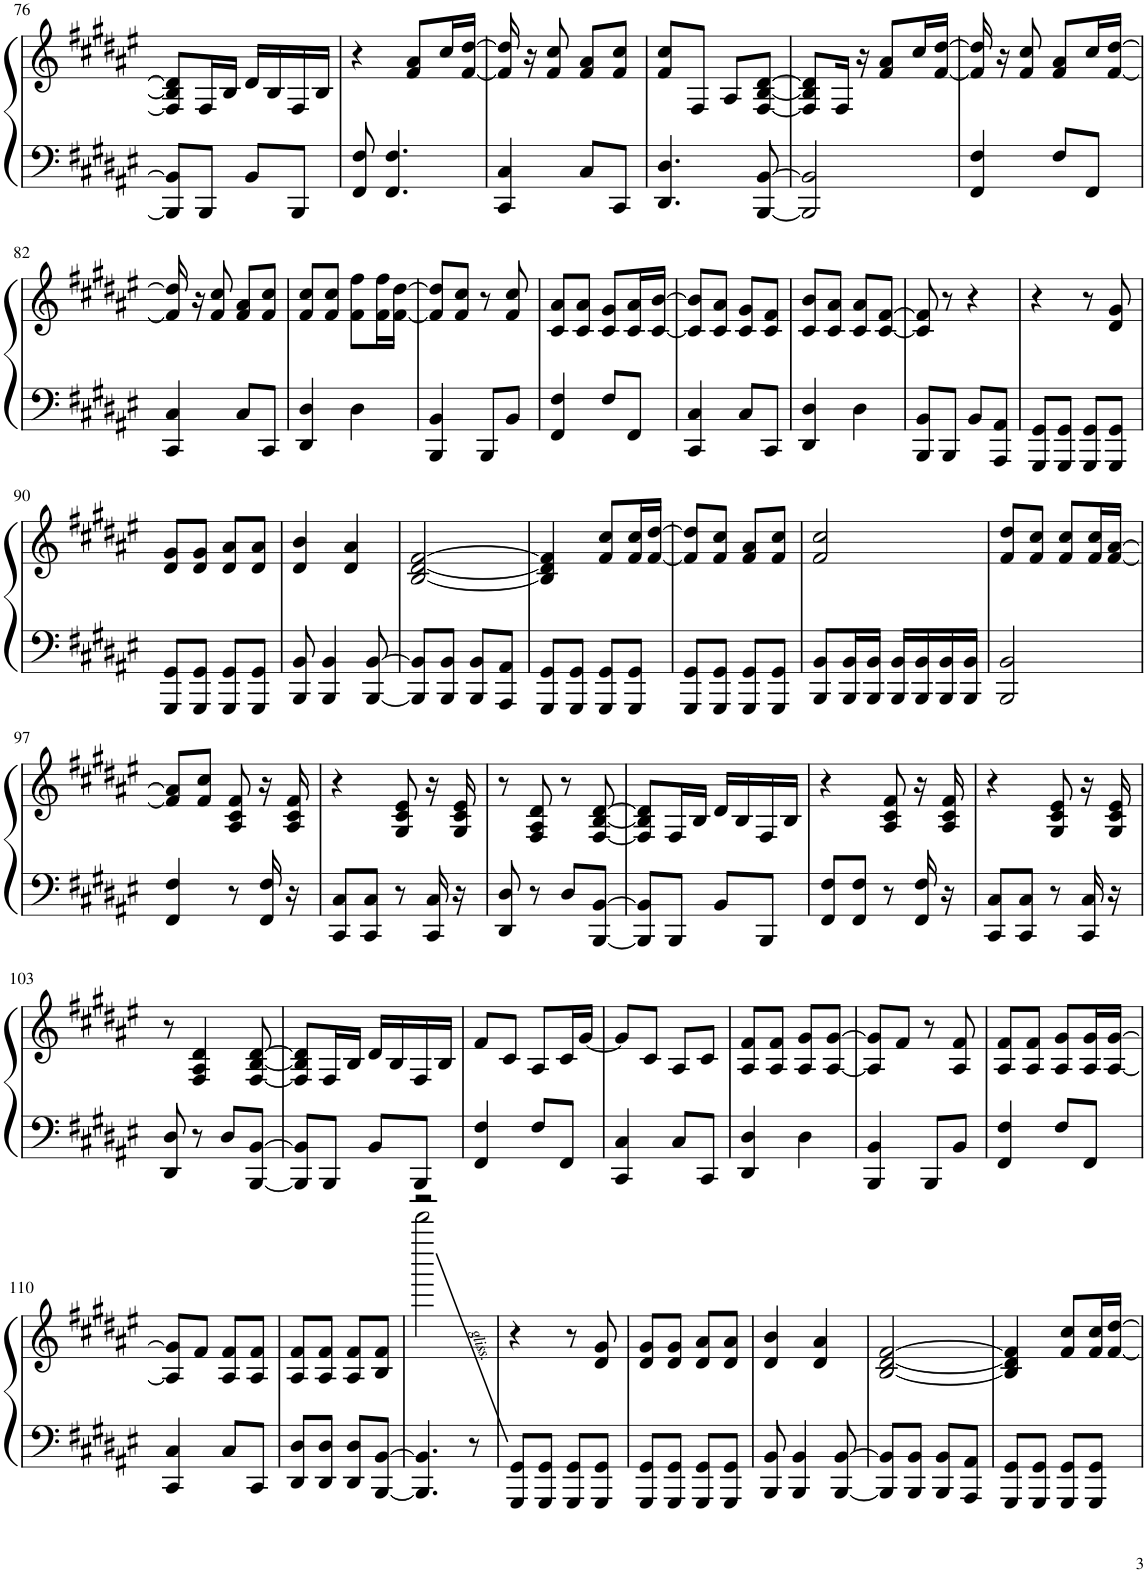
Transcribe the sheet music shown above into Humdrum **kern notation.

**kern	**kern
*part1	*part1
*staff2	*staff1
*I"Фортепиано	*
!!LO:PB:g=z
*clefF4	*clefG2
*k[f#c#g#d#a#e#]	*k[f#c#g#d#a#e#]
*M2/4	*M2/4
=76	=76
8BBB/] 8BB/]L	8F#/] 8B/] 8d#/]L
8BBB/J	16F#/L
.	16B/JJ
8BB/L	16d#/LL
.	16B/
8BBB/J	16F#/
.	16B/JJ
=77	=77
8FF#/ 8F#/	4r
4.FF#/ 4.F#/	.
.	8f#/ 8a#/L
.	16cc#/L
.	[16f#/ [16dd#/JJ
=78	=78
4CC#/ 4C#/	16f#/] 16dd#/]
.	16r
.	8f#/ 8cc#/
8C#/L	8f#/ 8a#/L
8CC#/J	8f#/ 8cc#/J
=79	=79
4.DD#/ 4.D#/	8f#/ 8cc#/L
.	8F#/J
.	8A#/L
[8BBB/ [8BB/	[8F#/ [8B/ [8d#/J
=80	=80
2BBB/] 2BB/]	8F#/] 8B/] 8d#/]L
.	16F#/Jk
.	16r
.	8f#/ 8a#/L
.	16cc#/L
.	[16f#/ [16dd#/JJ
=81	=81
4FF#/ 4F#/	16f#/] 16dd#/]
.	16r
.	8f#/ 8cc#/
8F#/L	8f#/ 8a#/L
8FF#/J	16cc#/L
.	[16f#/ [16dd#/JJ
!!LO:LB:g=z
=82	=82
4CC#/ 4C#/	16f#/] 16dd#/]
.	16r
.	8f#/ 8cc#/
8C#/L	8f#/ 8a#/L
8CC#/J	8f#/ 8cc#/J
=83	=83
4DD#/ 4D#/	8f#/ 8cc#/L
.	8f#/ 8cc#/J
4D#\	8f#\ 8ff#\L
.	16f#\ 16ff#\L
.	[16f#\ [16dd#\JJ
=84	=84
4BBB/ 4BB/	8f#/] 8dd#/]L
.	8f#/ 8cc#/J
8BBB/L	8r
8BB/J	8f#/ 8cc#/
=85	=85
4FF#/ 4F#/	8c#/ 8a#/L
.	8c#/ 8a#/J
8F#/L	8c#/ 8g#/L
8FF#/J	16c#/ 16a#/L
.	[16c#/ [16b/JJ
=86	=86
4CC#/ 4C#/	8c#/] 8b/]L
.	8c#/ 8a#/J
8C#/L	8c#/ 8g#/L
8CC#/J	8c#/ 8f#/J
=87	=87
4DD#/ 4D#/	8c#/ 8b/L
.	8c#/ 8a#/J
4D#\	8c#/ 8a#/L
.	[8c#/ [8f#/J
=88	=88
8BBB/ 8BB/L	8c#/] 8f#/]
8BBB/J	8r
8BB/L	4r
8AAA#/ 8AA#/J	.
=89	=89
8GGG#/ 8GG#/L	4r
8GGG#/ 8GG#/J	.
8GGG#/ 8GG#/L	8r
8GGG#/ 8GG#/J	8d#/ 8g#/
!!LO:LB:g=z
=90	=90
8GGG#/ 8GG#/L	8d#/ 8g#/L
8GGG#/ 8GG#/J	8d#/ 8g#/J
8GGG#/ 8GG#/L	8d#/ 8a#/L
8GGG#/ 8GG#/J	8d#/ 8a#/J
=91	=91
8BBB/ 8BB/	4d#/ 4b/
4BBB/ 4BB/	.
.	4d#/ 4a#/
[8BBB/ [8BB/	.
=92	=92
8BBB/] 8BB/]L	[2B/ [2d#/ [2f#/
8BBB/ 8BB/J	.
8BBB/ 8BB/L	.
8AAA#/ 8AA#/J	.
=93	=93
8GGG#/ 8GG#/L	4B/] 4d#/] 4f#/]
8GGG#/ 8GG#/J	.
8GGG#/ 8GG#/L	8f#/ 8cc#/L
8GGG#/ 8GG#/J	16f#/ 16cc#/L
.	[16f#/ [16dd#/JJ
=94	=94
8GGG#/ 8GG#/L	8f#/] 8dd#/]L
8GGG#/ 8GG#/J	8f#/ 8cc#/J
8GGG#/ 8GG#/L	8f#/ 8a#/L
8GGG#/ 8GG#/J	8f#/ 8cc#/J
=95	=95
8BBB/ 8BB/L	2f#/ 2cc#/
16BBB/ 16BB/L	.
16BBB/ 16BB/JJ	.
16BBB/ 16BB/LL	.
16BBB/ 16BB/	.
16BBB/ 16BB/	.
16BBB/ 16BB/JJ	.
=96	=96
2BBB/ 2BB/	8f#/ 8dd#/L
.	8f#/ 8cc#/J
.	8f#/ 8cc#/L
.	16f#/ 16cc#/L
.	[16f#/ [16a#/JJ
!!LO:LB:g=z
=97	=97
4FF#/ 4F#/	8f#/] 8a#/]L
.	8f#/ 8cc#/J
8r	8A#/ 8c#/ 8f#/
16FF#/ 16F#/	16r
16r	16A#/ 16c#/ 16f#/
=98	=98
8CC#/ 8C#/L	4r
8CC#/ 8C#/J	.
8r	8G#/ 8c#/ 8e#/
16CC#/ 16C#/	16r
16r	16G#/ 16c#/ 16e#/
=99	=99
8DD#/ 8D#/	8r
8r	8F#/ 8A#/ 8d#/
8D#/L	8r
[8BBB/ [8BB/J	[8F#/ [8B/ [8d#/
=100	=100
8BBB/] 8BB/]L	8F#/] 8B/] 8d#/]L
8BBB/J	16F#/L
.	16B/JJ
8BB/L	16d#/LL
.	16B/
8BBB/J	16F#/
.	16B/JJ
=101	=101
8FF#/ 8F#/L	4r
8FF#/ 8F#/J	.
8r	8A#/ 8c#/ 8f#/
16FF#/ 16F#/	16r
16r	16A#/ 16c#/ 16f#/
=102	=102
8CC#/ 8C#/L	4r
8CC#/ 8C#/J	.
8r	8G#/ 8c#/ 8e#/
16CC#/ 16C#/	16r
16r	16G#/ 16c#/ 16e#/
!!LO:LB:g=z
=103	=103
8DD#/ 8D#/	8r
8r	4F#/ 4A#/ 4d#/
8D#/L	.
[8BBB/ [8BB/J	[8F#/ [8B/ [8d#/
=104	=104
8BBB/] 8BB/]L	8F#/] 8B/] 8d#/]L
8BBB/J	16F#/L
.	16B/JJ
8BB/L	16d#/LL
.	16B/
8BBB/J	16F#/
.	16B/JJ
=105	=105
4FF#/ 4F#/	8f#/L
.	8c#/J
8F#/L	8A#/L
8FF#/J	16c#/L
.	[16g#/JJ
=106	=106
4CC#/ 4C#/	8g#/L]
.	8c#/J
8C#/L	8A#/L
8CC#/J	8c#/J
=107	=107
4DD#/ 4D#/	8A#/ 8f#/L
.	8A#/ 8f#/J
4D#\	8A#/ 8g#/L
.	[8A#/ [8g#/J
=108	=108
4BBB/ 4BB/	8A#/] 8g#/]L
.	8f#/J
8BBB/L	8r
8BB/J	8A#/ 8f#/
=109	=109
4FF#/ 4F#/	8A#/ 8f#/L
.	8A#/ 8f#/J
8F#/L	8A#/ 8g#/L
8FF#/J	16A#/ 16g#/L
.	[16A#/ [16g#/JJ
!!LO:LB:g=z
=110	=110
4CC#/ 4C#/	8A#/] 8g#/]L
.	8f#/J
8C#/L	8A#/ 8f#/L
8CC#/J	8A#/ 8f#/J
=111	=111
8DD#/ 8D#/L	8A#/ 8f#/L
8DD#/ 8D#/J	8A#/ 8f#/J
8DD#/ 8D#/L	8A#/ 8f#/L
[8BBB/ [8BB/J	8B/ 8f#/J
=112	=112
*	*^
4.BBB/] 4.BB/]	2r	2ddddd#\
8r	.	.
*	*v	*v
=113	=113
8GGG#/ 8GG#/L	4r
8GGG#/ 8GG#/J	.
8GGG#/ 8GG#/L	8r
8GGG#/ 8GG#/J	8d#/ 8g#/
=114	=114
8GGG#/ 8GG#/L	8d#/ 8g#/L
8GGG#/ 8GG#/J	8d#/ 8g#/J
8GGG#/ 8GG#/L	8d#/ 8a#/L
8GGG#/ 8GG#/J	8d#/ 8a#/J
=115	=115
8BBB/ 8BB/	4d#/ 4b/
4BBB/ 4BB/	.
.	4d#/ 4a#/
[8BBB/ [8BB/	.
=116	=116
8BBB/] 8BB/]L	[2B/ [2d#/ [2f#/
8BBB/ 8BB/J	.
8BBB/ 8BB/L	.
8AAA#/ 8AA#/J	.
=117	=117
8GGG#/ 8GG#/L	4B/] 4d#/] 4f#/]
8GGG#/ 8GG#/J	.
8GGG#/ 8GG#/L	8f#/ 8cc#/L
8GGG#/ 8GG#/J	16f#/ 16cc#/L
.	[16f#/ [16dd#/JJ
=	=
*-	*-
